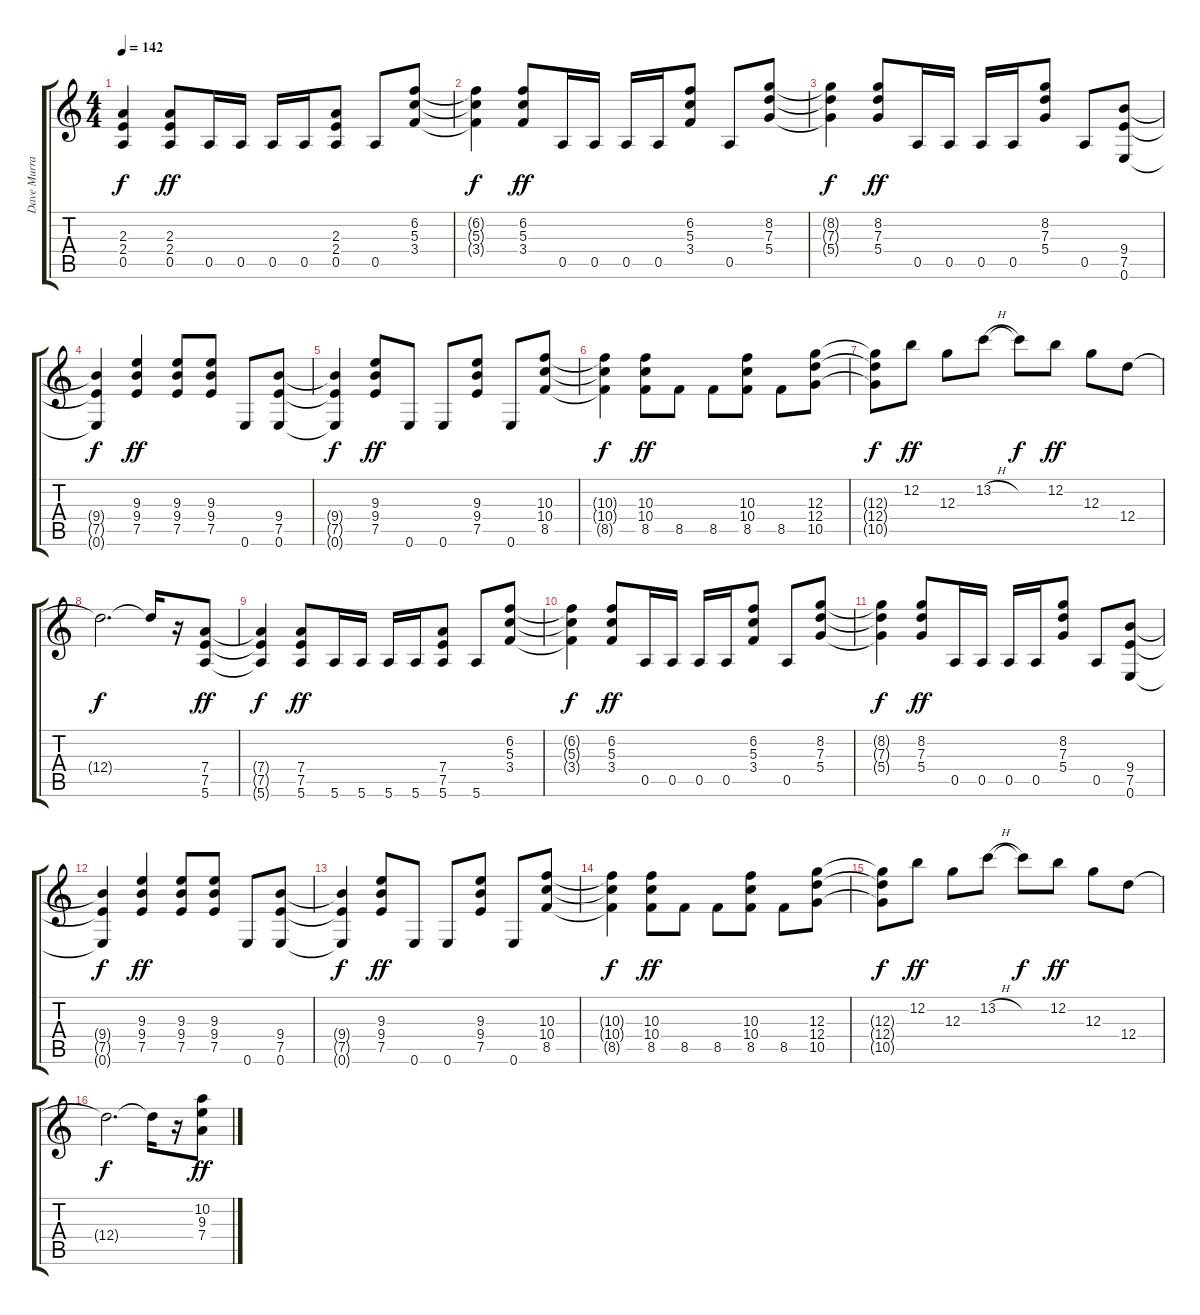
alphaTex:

\track ("Dave Murray" "Dave Murra") {instrument overdrivenguitar}
\staff {score tabs}
\tuning (E4 B3 G3 D3 A2 E2) {hide}
\ts (4 4)
\tempo 142
\clef g2
\ks c
(2.3{t} 2.4{t} 0.5{t}).4{dy f} (2.3 2.4 0.5).8{dy ff} 0.5.16 0.5.16 0.5.16 0.5.16 (2.3 2.4 0.5).8 0.5.8 (6.2 5.3 3.4).8 |
(6.2{t} 5.3{t} 3.4{t}).4{dy f} (6.2 5.3 3.4).8{dy ff} 0.5.16 0.5.16 0.5.16 0.5.16 (6.2 5.3 3.4).8 0.5.8 (8.2 7.3 5.4).8 |
(8.2{t} 7.3{t} 5.4{t}).4{dy f} (8.2 7.3 5.4).8{dy ff} 0.5.16 0.5.16 0.5.16 0.5.16 (8.2 7.3 5.4).8 0.5.8 (9.4 7.5 0.6).8 |
(9.4{t} 7.5{t} 0.6{t}).4{dy f} (9.3 9.4 7.5).4{dy ff} (9.3 9.4 7.5).8 (9.3 9.4 7.5).8 0.6.8 (9.4 7.5 0.6).8 |
(9.4{t} 7.5{t} 0.6{t}).4{dy f} (9.3 9.4 7.5).8{dy ff} 0.6.8 0.6.8 (9.3 9.4 7.5).8 0.6.8 (10.3 10.4 8.5).8 |
(10.3{t} 10.4{t} 8.5{t}).4{dy f} (10.3 10.4 8.5).8{dy ff} 8.5.8 8.5.8 (10.3 10.4 8.5).8 8.5.8 (12.3 12.4 10.5).8 |
(12.3{t} 12.4{t} 10.5{t}).8{dy f} 12.2.8{dy ff} 12.3.8 13.2{h}.8 13.2{t}.8{dy f} 12.2.8{dy ff} 12.3.8 12.4.8 |
12.4{t}.2{d dy f} 12.4{t}.16 r.16 (7.4 7.5 5.6).8{dy ff} |
(7.4{t} 7.5{t} 5.6{t}).4{dy f} (7.4 7.5 5.6).8{dy ff} 5.6.16 5.6.16 5.6.16 5.6.16 (7.4 7.5 5.6).8 5.6.8 (6.2 5.3 3.4).8 |
(6.2{t} 5.3{t} 3.4{t}).4{dy f} (6.2 5.3 3.4).8{dy ff} 0.5.16 0.5.16 0.5.16 0.5.16 (6.2 5.3 3.4).8 0.5.8 (8.2 7.3 5.4).8 |
(8.2{t} 7.3{t} 5.4{t}).4{dy f} (8.2 7.3 5.4).8{dy ff} 0.5.16 0.5.16 0.5.16 0.5.16 (8.2 7.3 5.4).8 0.5.8 (9.4 7.5 0.6).8 |
(9.4{t} 7.5{t} 0.6{t}).4{dy f} (9.3 9.4 7.5).4{dy ff} (9.3 9.4 7.5).8 (9.3 9.4 7.5).8 0.6.8 (9.4 7.5 0.6).8 |
(9.4{t} 7.5{t} 0.6{t}).4{dy f} (9.3 9.4 7.5).8{dy ff} 0.6.8 0.6.8 (9.3 9.4 7.5).8 0.6.8 (10.3 10.4 8.5).8 |
(10.3{t} 10.4{t} 8.5{t}).4{dy f} (10.3 10.4 8.5).8{dy ff} 8.5.8 8.5.8 (10.3 10.4 8.5).8 8.5.8 (12.3 12.4 10.5).8 |
(12.3{t} 12.4{t} 10.5{t}).8{dy f} 12.2.8{dy ff} 12.3.8 13.2{h}.8 13.2{t}.8{dy f} 12.2.8{dy ff} 12.3.8 12.4.8 |
12.4{t}.2{d dy f} 12.4{t}.16 r.16 (10.2 9.3 7.4).8{dy ff}
